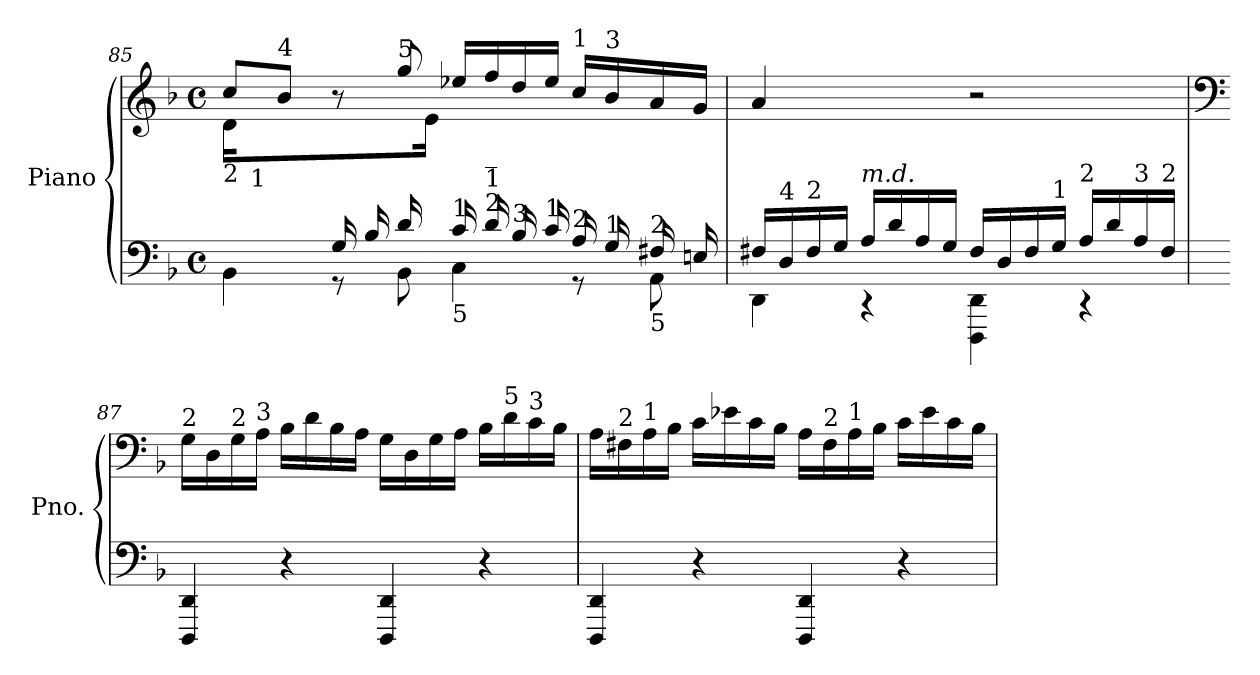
**kern	**kern
*part1	*part1
*staff2	*staff1
*I"Piano	*
*I'Pno.	*
!!LO:PB:g=z
*clefF4	*clefG2
*k[b-]	*k[b-]
*M4/4	*M4/4
*met(c)	*met(c)
=85	=85
*^	*^
!LO:TX:a:t=2	!	!	!
16ryy	4BB-\	8cc/L	16d\LL
!LO:TX:a:t=1	!	!	!
16B-/	.	.	4.ryy
!	!	!LO:TX:a:t=4	!
16G/	.	8b-/J	.
16D/JJ	.	.	.
16G/LL	8r	8r	.
16B-/	.	.	.
!	!	!LO:TX:a:t=5	!
16d:/	8BB-\	8gg/	.
16ryy	.	.	16e\JJ
!LO:TX:b:t=5	!	!	!
!LO:TX:a:t=1	!	!	!
16c/LL	4C\	16ee-X/LL	2ryy
!LO:TX:a:t=2	!	!	!
!LO:TX:a:t=1	!	!	!
!LO:TX:a:t=_	!	!	!
16d/	.	16ff/	.
!LO:TX:a:t=3	!	!	!
16B-/	.	16dd/	.
!LO:TX:a:t=1	!	!	!
16c/JJ	.	16ee-/JJ	.
!	!	!LO:TX:a:t=1	!
!LO:TX:a:t=2	!	!	!
16A/LL	8r	16cc/LL	.
!	!	!LO:TX:a:t=3	!
!LO:TX:a:t=1	!	!	!
16G/	.	16b-/	.
!LO:TX:b:t=5	!	!	!
!LO:TX:a:t=2	!	!	!
16F#X/	8AA\	16a/	.
16En/JJ	.	16g/JJ	.
*	*	*v	*v
=86	=86	=86
16F#X:/LL	4DD\	4a/
!LO:TX:a:t=4	!	!
16D/	.	.
!LO:TX:a:t=2	!	!
16F#/	.	.
16G/JJ	.	.
!LO:TX:a:i:t=m.d.	!	!
16A/LL	4r	4ryy
16d/	.	.
16A/	.	.
16G/JJ	.	.
16F#/LL	4DDD\ 4DD\	2r
16D/	.	.
16F#/	.	.
!LO:TX:a:t=1	!	!
16G/JJ	.	.
!LO:TX:a:t=2	!	!
16A/LL	4r	.
16d/	.	.
!LO:TX:a:t=3	!	!
16A/	.	.
!LO:TX:a:t=2	!	!
16F#/JJ	.	.
*v	*v	*
!!LO:LB:g=z
=87	=87
*	*clefF4
!	!LO:TX:a:t=2
4DDD/ 4DD/	16G\LL
.	16D\
!	!LO:TX:a:t=2
.	16G\
!	!LO:TX:a:t=3
.	16A\JJ
4r	16B-\LL
.	16d\
.	16B-\
.	16A\JJ
4DDD/ 4DD/	16G\LL
.	16D\
.	16G\
.	16A\JJ
4r	16B-\LL
!	!LO:TX:a:t=5
.	16d\
!	!LO:TX:a:t=3
.	16c\
.	16B-\JJ
=88	=88
4DDD/ 4DD/	16A\LL
!	!LO:TX:a:t=2
.	16F#X\
!	!LO:TX:a:t=1
.	16A\
.	16B-\JJ
4r	16c\LL
.	16e-X\
.	16c\
.	16B-\JJ
4DDD/ 4DD/	16A\LL
!	!LO:TX:a:t=2
.	16F#\
!	!LO:TX:a:t=1
.	16A\
.	16B-\JJ
4r	16c\LL
.	16e-\
.	16c\
.	16B-\JJ
=	=
*-	*-
